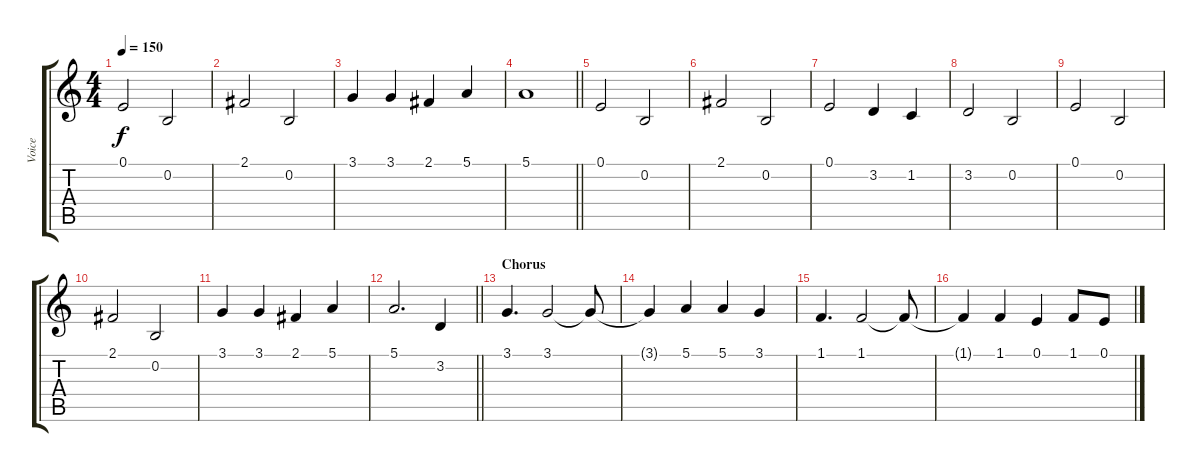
\track ("Voice" "Voice") {instrument lead6voice}
\staff {score tabs}
\tuning (E4 B3 G3 D3 A2 E2) {hide}
\ts (4 4)
\tempo 150
\clef g2
\ks c
0.1.2{dy f} 0.2.2 |
2.1.2 0.2.2 |
3.1.4 3.1.4 2.1.4 5.1.4 |
\barLineRight lightlight
5.1.1 |
0.1.2 0.2.2 |
2.1.2 0.2.2 |
0.1.2 3.2.4 1.2.4 |
3.2.2 0.2.2 |
0.1.2 0.2.2 |
2.1.2 0.2.2 |
3.1.4 3.1.4 2.1.4 5.1.4 |
\barLineRight lightlight
5.1.2{d} 3.2.4 |
\section ("" "Chorus ")
3.1.4{d} 3.1.2 3.1{t}.8 |
3.1{t}.4 5.1.4 5.1.4 3.1.4 |
1.1.4{d} 1.1.2 1.1{t}.8 |
1.1{t}.4 1.1.4 0.1.4 1.1.8 0.1.8
